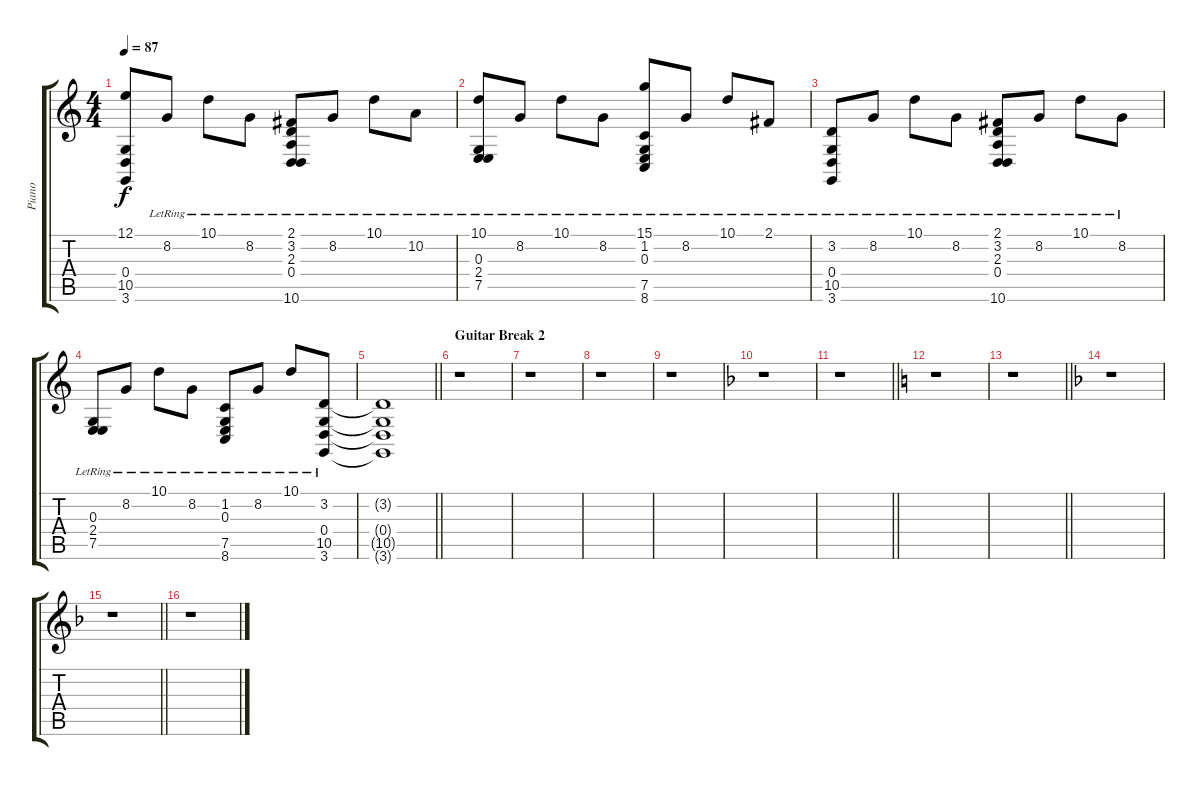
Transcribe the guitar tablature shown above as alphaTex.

\track ("Piano" "Piano") {instrument acousticgrandpiano}
\staff {score tabs}
\tuning (E4 B3 G3 D3 A2 E2) {hide}
\ts (4 4)
\tempo 87
\clef g2
\ks c
(12.1{t} 0.4{t} 10.5{t} 3.6{t}).8{dy f} 8.2{lr}.8 10.1{lr}.8 8.2{lr}.8 (2.1{lr} 3.2{lr} 2.3{lr} 0.4{lr} 10.6{lr}).8 8.2{lr}.8 10.1{lr}.8 10.2{lr}.8 |
(10.1{lr} 0.3{lr} 2.4{lr} 7.5{lr}).8 8.2{lr}.8 10.1{lr}.8 8.2{lr}.8 (15.1{lr} 1.2{lr} 0.3{lr} 7.5{lr} 8.6{lr}).8 8.2{lr}.8 10.1{lr}.8 2.1{lr}.8 |
(3.2 0.4{lr} 10.5{lr} 3.6{lr}).8 8.2{lr}.8 10.1{lr}.8 8.2{lr}.8 (2.1{lr} 3.2{lr} 2.3{lr} 0.4{lr} 10.6{lr}).8 8.2{lr}.8 10.1{lr}.8 8.2{lr}.8 |
(0.3{lr} 2.4{lr} 7.5{lr}).8 8.2{lr}.8 10.1{lr}.8 8.2{lr}.8 (1.2{lr} 0.3{lr} 7.5{lr} 8.6{lr}).8 8.2{lr}.8 10.1{lr}.8 (3.2{lr} 0.4{lr} 10.5{lr} 3.6{lr}).8 |
\barLineRight lightlight
(3.2{t} 0.4{t} 10.5{t} 3.6{t}).1 |
\section ("" "Guitar Break 2")
r.1 |
r.1 |
r.1 |
r.1 |
\ks f
r.1 |
\barLineRight lightlight
r.1 |
\ks c
r.1 |
\barLineRight lightlight
r.1 |
\ks f
r.1 |
\barLineRight lightlight
r.1 |
r.1
